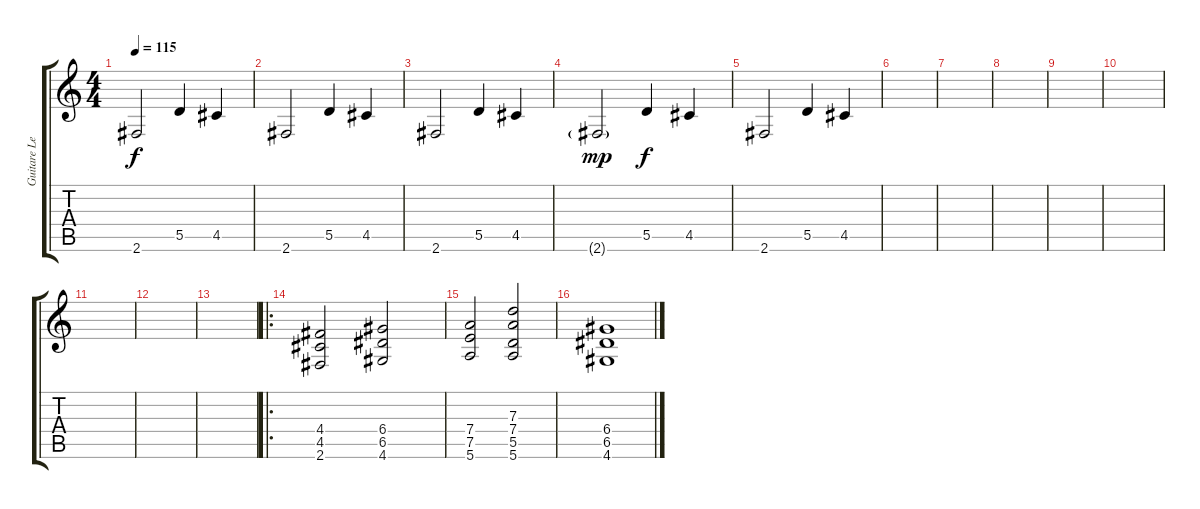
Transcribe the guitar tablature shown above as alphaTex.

\track ("Guitare Lead" "Guitare Le") {instrument distortionguitar}
\staff {score tabs}
\tuning (E4 B3 G3 D3 A2 E2) {hide}
\ts (4 4)
\tempo 115
\clef g2
\ks c
2.6.2{dy f} 5.5.4 4.5.4 |
2.6.2 5.5.4 4.5.4 |
2.6.2 5.5.4 4.5.4 |
2.6{g}.2{dy mp} 5.5.4{dy f} 4.5.4 |
2.6.2 5.5.4 4.5.4 |
|
|
|
|
|
|
|
|
\ro
(4.4 4.5 2.6).2{volume 13} (6.4 6.5 4.6).2 |
(7.4 7.5 5.6).2 (7.3 7.4 5.5 5.6).2 |
(6.4 6.5 4.6).1
